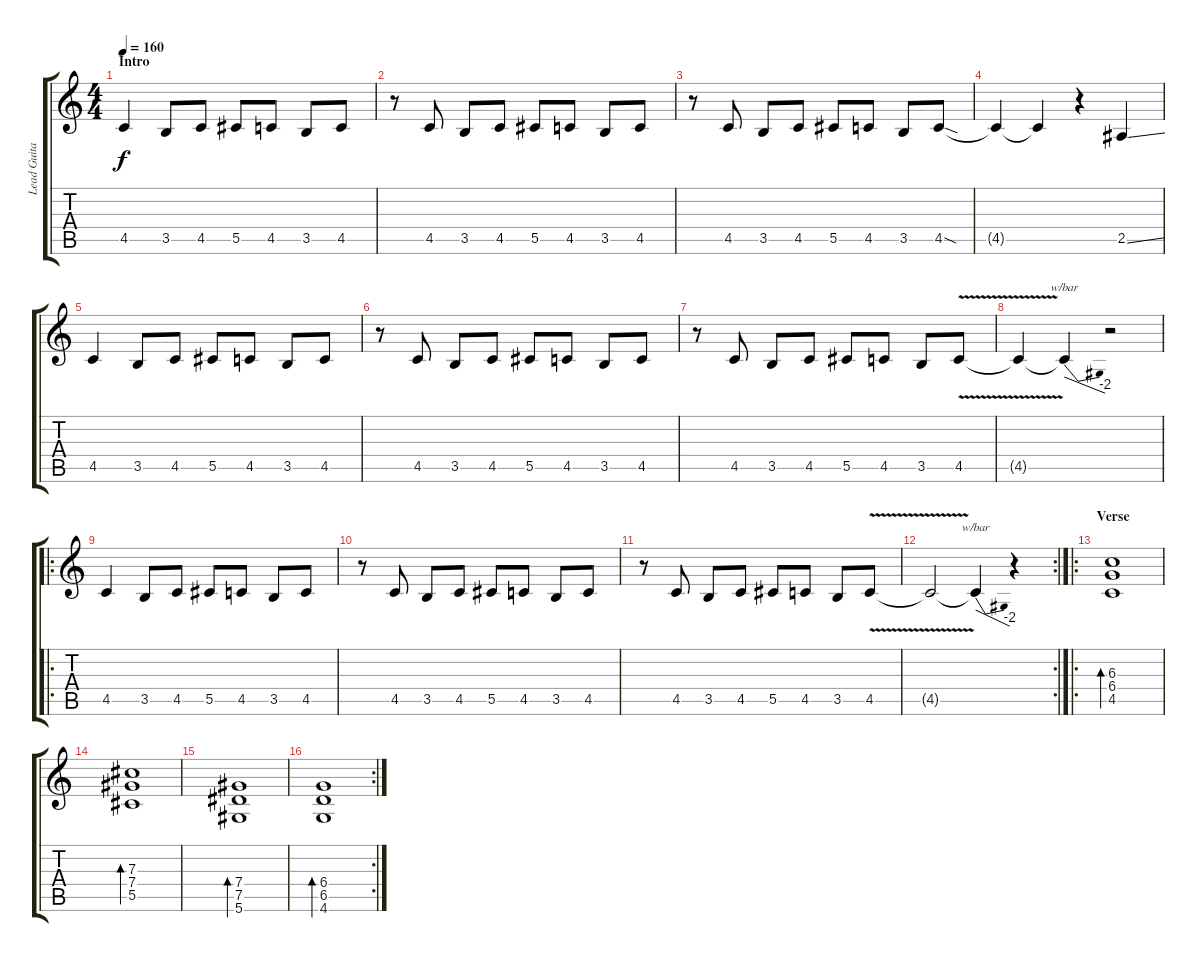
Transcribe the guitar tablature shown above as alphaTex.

\track ("Lead Guitar" "Lead Guita") {instrument distortionguitar}
\staff {score tabs}
\tuning (Eb4 Bb3 Gb3 Db3 Ab2 Eb2) {hide}
\ts (4 4)
\section ("" "Intro")
\tempo 160
\clef g2
\ks c
4.5.4{dy f instrument distortionguitar} 3.5.8 4.5.8 5.5.8 4.5.8 3.5.8 4.5.8 |
r.8 4.5.8 3.5.8 4.5.8 5.5.8 4.5.8 3.5.8 4.5.8 |
r.8 4.5.8 3.5.8 4.5.8 5.5.8 4.5.8 3.5.8 4.5{sod}.8 |
4.5{t}.4 4.5{t}.4 r.4 2.5{ss}.4 |
4.5.4 3.5.8 4.5.8 5.5.8 4.5.8 3.5.8 4.5.8 |
r.8 4.5.8 3.5.8 4.5.8 5.5.8 4.5.8 3.5.8 4.5.8 |
r.8 4.5.8 3.5.8 4.5.8 5.5.8 4.5.8 3.5.8 4.5{v}.8 |
4.5{t}.4 4.5{t}.4{tbe (dive default 0 0 60 -8)} r.2 |
\ro
4.5.4 3.5.8 4.5.8 5.5.8 4.5.8 3.5.8 4.5.8 |
r.8 4.5.8 3.5.8 4.5.8 5.5.8 4.5.8 3.5.8 4.5.8 |
r.8 4.5.8 3.5.8 4.5.8 5.5.8 4.5.8 3.5.8 4.5{v}.8 |
\rc 2
4.5{t}.2 4.5{t}.4{tbe (dive default 0 0 60 -8)} r.4 |
\ro
\section ("" "Verse")
(6.3 6.4 4.5).1{bd 240 instrument electricguitarjazz} |
(7.3 7.4 5.5).1{bd 480} |
(7.4 7.5 5.6).1{bd 240} |
\rc 2
(6.4 6.5 4.6).1{bd 240}
